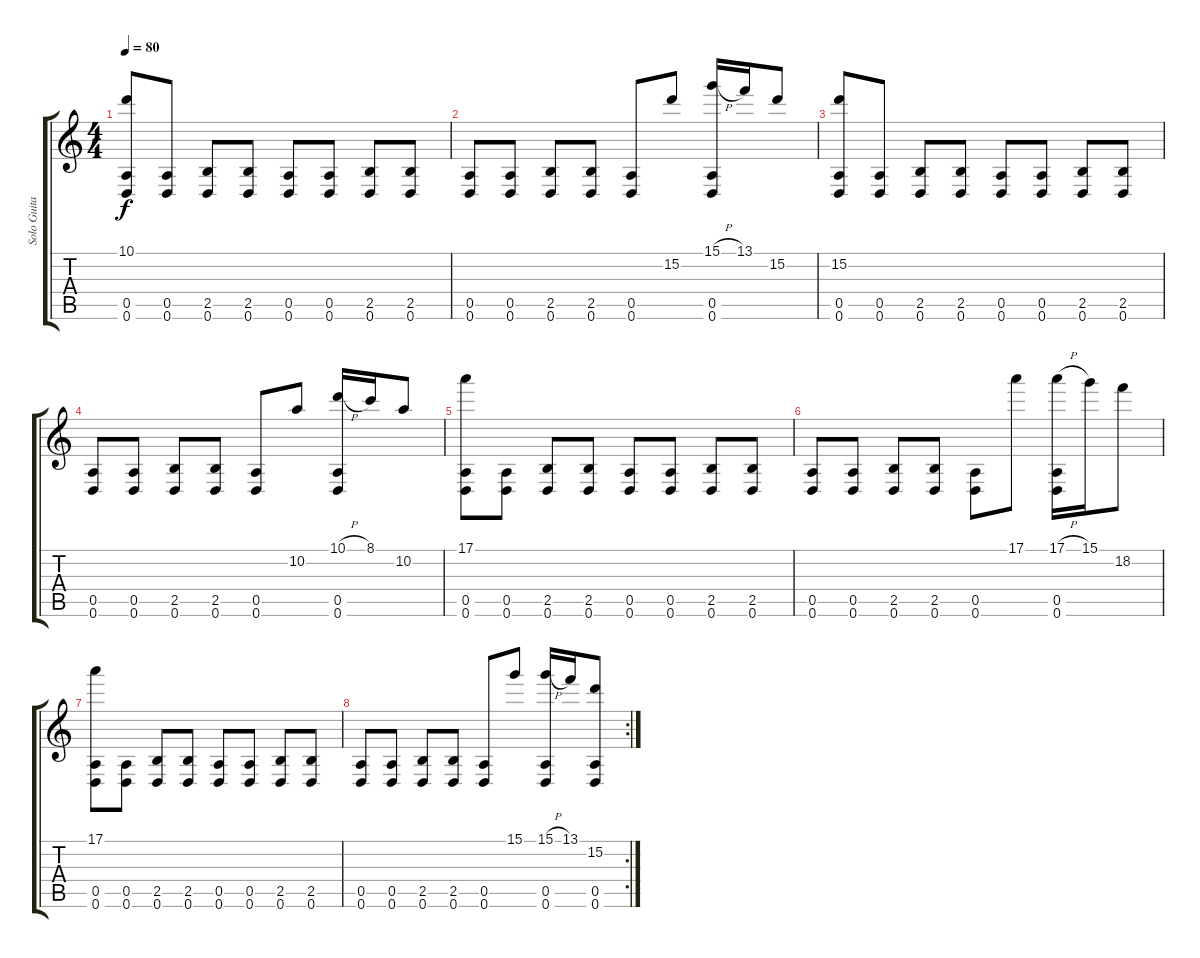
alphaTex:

\track ("Solo Guitar" "Solo Guita") {instrument acousticguitarsteel}
\staff {score tabs}
\tuning (E4 B3 G3 D3 A2 D2) {hide}
\ts (4 4)
\tempo 80
\clef g2
\ks c
(10.1 0.5 0.6).8{dy f} (0.5 0.6).8 (2.5 0.6).8 (2.5 0.6).8 (0.5 0.6).8 (0.5 0.6).8 (2.5 0.6).8 (2.5 0.6).8 |
(0.5 0.6).8 (0.5 0.6).8 (2.5 0.6).8 (2.5 0.6).8 (0.5 0.6).8 15.2.8 (15.1{h} 0.5 0.6).16 13.1.16 15.2.8 |
(15.2 0.5 0.6).8 (0.5 0.6).8 (2.5 0.6).8 (2.5 0.6).8 (0.5 0.6).8 (0.5 0.6).8 (2.5 0.6).8 (2.5 0.6).8 |
(0.5 0.6).8 (0.5 0.6).8 (2.5 0.6).8 (2.5 0.6).8 (0.5 0.6).8 10.2.8 (10.1{h} 0.5 0.6).16 8.1.16 10.2.8 |
(17.1 0.5 0.6).8 (0.5 0.6).8 (2.5 0.6).8 (2.5 0.6).8 (0.5 0.6).8 (0.5 0.6).8 (2.5 0.6).8 (2.5 0.6).8 |
(0.5 0.6).8 (0.5 0.6).8 (2.5 0.6).8 (2.5 0.6).8 (0.5 0.6).8 17.1.8 (17.1{h} 0.5 0.6).16 15.1.16 18.2.8 |
(17.1 0.5 0.6).8 (0.5 0.6).8 (2.5 0.6).8 (2.5 0.6).8 (0.5 0.6).8 (0.5 0.6).8 (2.5 0.6).8 (2.5 0.6).8 |
\rc 2
(0.5 0.6).8 (0.5 0.6).8 (2.5 0.6).8 (2.5 0.6).8 (0.5 0.6).8 15.1.8 (15.1{h} 0.5 0.6).16 13.1.16 (15.2 0.5 0.6).8
